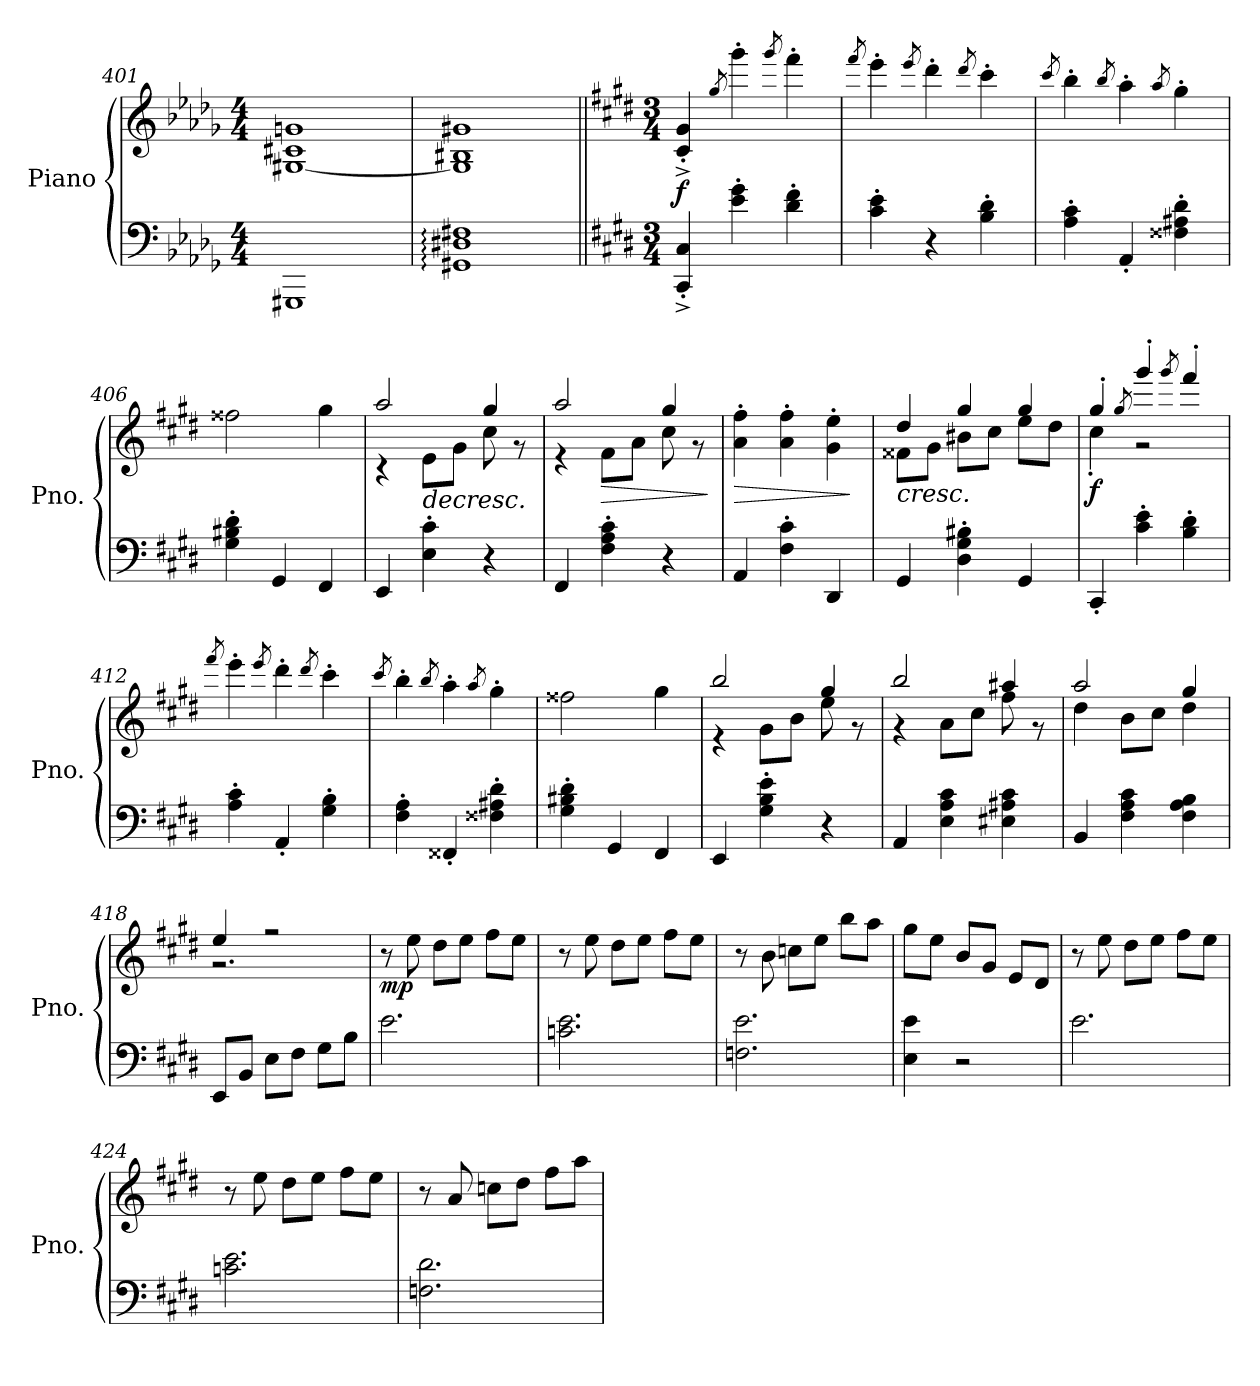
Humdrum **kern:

**kern	**kern	**dynam
*part1	*part1	*part1
*staff2	*staff1	*staff1/2
*I"Piano	*	*
*I'Pno.	*	*
*clefF4	*clefG2	*
*k[b-e-a-d-g-]	*k[b-e-a-d-g-]	*
*M4/4	*M4/4	*
=401	=401	=401
1GGG#X	[1G#X 1c#X 1gn	.
=402	=402	=402
*	*^	*
1GG#X: 1D#X: 1F#X:	1G#] 1g#X	1B#X	.
*	*v	*v	*
=403||	=403||	=403||
*k[f#c#g#d#]	*k[f#c#g#d#]	*
*M3/4	*M3/4	*
*	*MM270	*
*	*^	*
!	!LO:TX:a:B:t=Presto	!	!
!	!	!	!LO:DY:a=2
*	*v	*v	*
4CC#/'^ 4C#/'^	4c#/'^ 4g#/'^	f
.	8qgg#/	.
4e\' 4g#\'	4ggg#'\	.
.	8qggg#/	.
4d#\' 4f#\'	4fff#'\	.
=404	=404	=404
.	8qfff#/	.
4c#\' 4e\'	4eee'\	.
.	8qeee/	.
4r	4ddd#'\	.
.	8qddd#/	.
4B\' 4d#\'	4ccc#'\	.
!!LO:LB:g=z
=405	=405	=405
.	8qccc#/	.
4A\' 4c#\'	4bb'\	.
.	8qbb/	.
4AA'/	4aa'\	.
.	8qaa/	.
4F##X\' 4A#X\' 4d#\'	4gg#'\	.
=406	=406	=406
4G#\' 4B#X\' 4d#\'	2ff##X\	.
4GG#/	.	.
4FF#/	4gg#\	.
=407	=407	=407
*	*^	*
4EE/	2aa/	4r	.
!	!	!	!LO:HP:b
4E\' 4c#\'	.	8e\L	>
.	.	8g#\J	.
4r	4gg#/	8cc#\	.
.	.	8r	.
=408	=408	=408	=408
4FF#/	2aa/	4r	.
!	!	!	!LO:HP:b
4F#\' 4A\' 4c#\'	.	8f#\L	>
.	.	8a\J	.
4r	4gg#/	8cc#\	.
.	.	8r	.
*	*v	*v	*
.	.	]
=409	=409	=409
!	!	!LO:HP:b
4AA/	4a\' 4ff#\'	>
4F#\' 4c#\'	4a\' 4ff#\'	.
4DD#/	4g#\' 4ee\'	.
.	.	]
=410	=410	=410
!	!	!LO:HP:b
*	*^	*
4GG#/	4dd#/	8f##X\L	<
.	.	8g#\J	.
4D#\' 4G#\' 4B#X\'	4gg#/	8b#X\L	.
.	.	8cc#\J	.
4GG#/	4gg#/	8ee\L	.
.	.	8dd#\J	.
*	*v	*v	*
.	.	]
=411	=411	=411
*	*^	*
!	!	!	!LO:DY:b
4CC#'/	4gg#'/	4cc#'\	f
.	8qgg#/	.	.
4c#\' 4e\'	4ggg#'/	2r	.
.	8qggg#/	.	.
4B\' 4d#\'	4fff#'/	.	.
*	*v	*v	*
!!LO:LB:g=z
=412	=412	=412
.	8qfff#/	.
4A\' 4c#\'	4eee'\	.
.	8qeee/	.
4AA'/	4ddd#'\	.
.	8qddd#/	.
4G#\' 4B\'	4ccc#'\	.
=413	=413	=413
.	8qccc#/	.
4F#\' 4A\'	4bb'\	.
.	8qbb/	.
4FF##X'/	4aa'\	.
.	8qaa/	.
4F##X\' 4A#X\' 4d#\'	4gg#'\	.
=414	=414	=414
4G#\' 4B#X\' 4d#\'	2ff##X\	.
4GG#/	.	.
4FF#/	4gg#\	.
=415	=415	=415
*	*^	*
4EE/	2bb/	4r	.
4G#\' 4B\' 4e\'	.	8g#\L	.
.	.	8b\J	.
4r	4gg#/	8ee\	.
.	.	8r	.
=416	=416	=416	=416
4AA/	2bb/	4r	.
4E\ 4A\ 4c#\	.	8a\L	.
.	.	8cc#\J	.
4E#X\ 4A#X\ 4c#\	4aa#X/	8ff#\	.
.	.	8r	.
=417	=417	=417	=417
4BB/	2aa/	4dd#\	.
4F#\ 4A\ 4c#\	.	8b\L	.
.	.	8cc#\J	.
4F#\ 4A\ 4B\	4gg#/	4dd#\	.
!!LO:LB:g=z	!!
=418	=418	=418	=418
8EE/L	4ee/	2.r	.
8BB/J	.	.	.
8E\L	2r	.	.
8F#\J	.	.	.
8G#\L	.	.	.
8B\J	.	.	.
*	*v	*v	*
.	.	[
=419	=419	=419
!	!	!LO:DY:b
2.e\	8r	mp
.	8ee\	.
.	8dd#\L	.
.	8ee\J	.
.	8ff#\L	.
.	8ee\J	.
=420	=420	=420
2.cn\ 2.e\	8r	.
.	8ee\	.
.	8dd#\L	.
.	8ee\J	.
.	8ff#\L	.
.	8ee\J	.
=421	=421	=421
2.Fn\ 2.e\	8r	.
.	8b\	.
.	8ccn\L	.
.	8ee\J	.
.	8bb\L	.
.	8aa\J	.
=422	=422	=422
4E\ 4e\	8gg#\L	.
.	8ee\J	.
2r	8b/L	.
.	8g#/J	.
.	8e/L	.
.	8d#/J	.
=423	=423	=423
2.e\	8r	.
.	8ee\	.
.	8dd#\L	.
.	8ee\J	.
.	8ff#\L	.
.	8ee\J	.
!!LO:PB:g=z
=424	=424	=424
2.cn\ 2.e\	8r	.
.	8ee\	.
.	8dd#\L	.
.	8ee\J	.
.	8ff#\L	.
.	8ee\J	.
=425	=425	=425
2.Fn\ 2.d#\	8r	.
.	8a/	.
.	8ccn\L	.
.	8dd#\J	.
.	8ff#\L	.
.	8aa\J	.
=	=	=
*-	*-	*-
